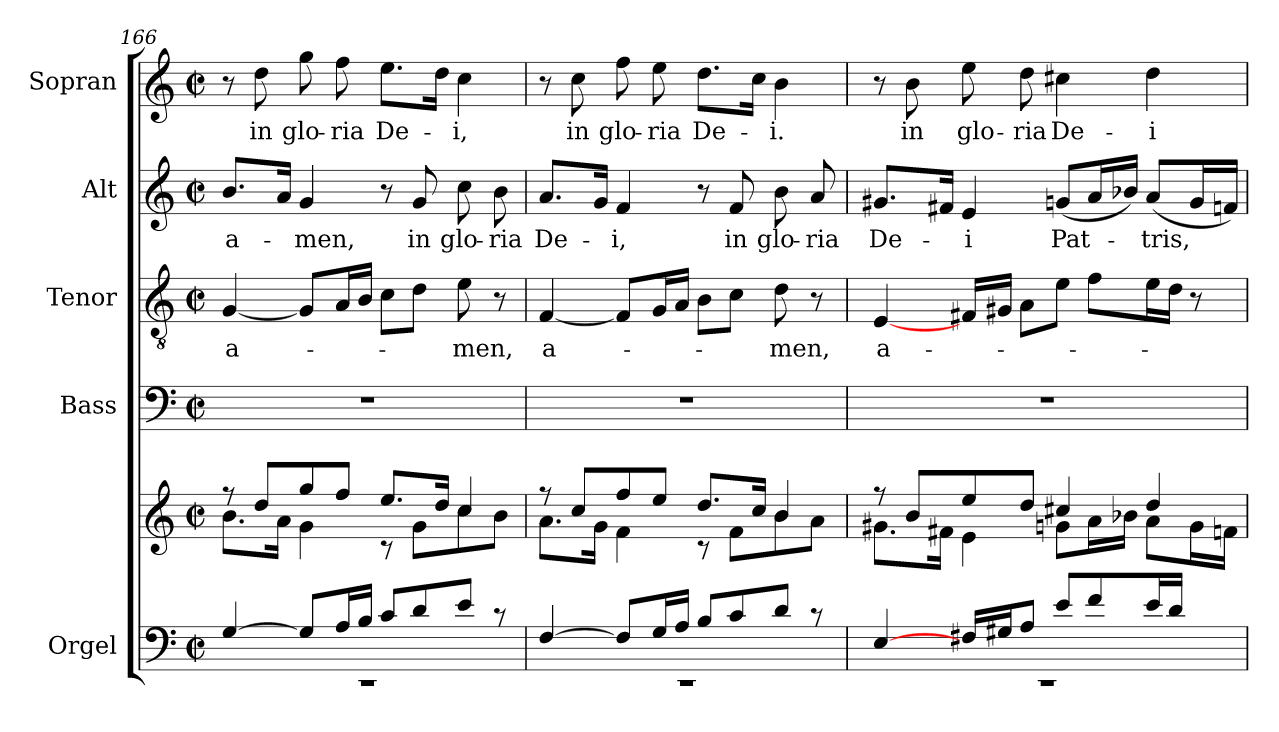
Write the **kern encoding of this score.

**kern	**kern	**kern	**kern	**text	**kern	**text	**kern	**text
*part5	*part5	*part4	*part3	*part3	*part2	*part2	*part1	*part1
*staff6	*staff5	*staff4	*staff3	*staff3	*staff2	*staff2	*staff1	*staff1
*I"Orgel	*	*I"Bass	*I"Tenor	*	*I"Alt	*	*I"Sopran	*
*I'Org.	*	*I'B	*I'T	*	*I'A	*	*I'S	*
*clefF4	*clefG2	*clefF4	*clefGv2	*	*clefG2	*	*clefG2	*
*k[]	*k[]	*k[]	*k[]	*	*k[]	*	*k[]	*
*C:	*C:	*C:	*C:	*	*C:	*	*C:	*
*M2/2	*M2/2	*M2/2	*M2/2	*	*M2/2	*	*M2/2	*
*met(c|)	*met(c|)	*met(c|)	*met(c|)	*	*met(c|)	*	*met(c|)	*
=166	=166	=166	=166	=166	=166	=166	=166	=166
*^	*^	*	*	*	*	*	*	*
!	!	!	!	!	!	!LO:LY:b	!	!LO:LY:b	!	!
[>4G/	1rEE	8rff	8.b\L	1r	[4G/	a-	8.b/L	a-	8r	.
!	!	!	!	!	!	!	!	!	!	!LO:LY:b
.	.	8dd/L	.	.	.	.	.	.	8dd\	in
.	.	.	16a\Jk	.	.	.	16a/Jk	.	.	.
!	!	!	!	!	!	!	!	!LO:LY:b	!	!LO:LY:b
8G/L]	.	8gg/	4g\	.	8G/L]	.	4g/	-men,	8gg\	glo-
!	!	!	!	!	!	!	!	!	!	!LO:LY:b
16A/L	.	8ff/J	.	.	16A/L	.	.	.	8ff\	-ria
16B/JJ	.	.	.	.	16B/JJ	.	.	.	.	.
!	!	!	!	!	!	!	!	!	!	!LO:LY:b
8c/L	.	8.ee/L	8rc	.	8c\L	.	8r	.	8.ee\L	De-
!	!	!	!	!	!	!	!	!LO:LY:b	!	!
8d/	.	.	8g\L	.	8d\J	.	8g/	in	.	.
.	.	16dd/Jk	.	.	.	.	.	.	16dd\Jk	.
!	!	!	!	!	!	!LO:LY:b	!	!LO:LY:b	!	!LO:LY:b
8e/J	.	4cc/	8cc\	.	8e\	-men,	8cc\	glo-	4cc\	-i,
!	!	!	!	!	!	!	!	!LO:LY:b	!	!
8rc	.	.	8b\J	.	8r	.	8b\	-ria	.	.
!!LO:LB:g=z
=167	=167	=167	=167	=167	=167	=167	=167	=167	=167	=167
!	!	!	!	!	!	!LO:LY:b	!	!LO:LY:b	!	!
[>4F/	1rEE	8ree	8.a\L	1r	[4F/	a-	8.a/L	De-	8r	.
!	!	!	!	!	!	!	!	!	!	!LO:LY:b
.	.	8cc/L	.	.	.	.	.	.	8cc\	in
.	.	.	16g\Jk	.	.	.	16g/Jk	.	.	.
!	!	!	!	!	!	!	!	!LO:LY:b	!	!LO:LY:b
8F/L]	.	8ff/	4f\	.	8F/L]	.	4f/	-i,	8ff\	glo-
!	!	!	!	!	!	!	!	!	!	!LO:LY:b
16G/L	.	8ee/J	.	.	16G/L	.	.	.	8ee\	-ria
16A/JJ	.	.	.	.	16A/JJ	.	.	.	.	.
!	!	!	!	!	!	!	!	!	!	!LO:LY:b
8B/L	.	8.dd/L	8rc	.	8B\L	.	8r	.	8.dd\L	De-
!	!	!	!	!	!	!	!	!LO:LY:b	!	!
8c/	.	.	8f\L	.	8c\J	.	8f/	in	.	.
.	.	16cc/Jk	.	.	.	.	.	.	16cc\Jk	.
!	!	!	!	!	!	!LO:LY:b	!	!LO:LY:b	!	!LO:LY:b
8d/J	.	4b/	8b\	.	8d\	-men,	8b\	glo-	4b\	-i.
!	!	!	!	!	!	!	!	!LO:LY:b	!	!
8rc	.	.	8a\J	.	8r	.	8a/	-ria	.	.
=168	=168	=168	=168	=168	=168	=168	=168	=168	=168	=168
!	!	!	!	!	!	!LO:LY:b	!	!LO:LY:b	!	!
[>4E/	1rEE	8ree	8.g#X\L	1r	[4E/	a-	8.g#X/L	De-	8r	.
!	!	!	!	!	!	!	!	!	!	!LO:LY:b
.	.	8b/L	.	.	.	.	.	.	8b\	in
.	.	.	16f#X\Jk	.	.	.	16f#X/Jk	.	.	.
!	!	!	!	!	!	!	!	!LO:LY:b	!	!LO:LY:b
16F#X/LL	.	8ee/	4e\	.	16F#X/LL	.	4e/	-i	8ee\	glo-
16G#X/J	.	.	.	.	16G#X/JJ	.	.	.	.	.
!	!	!	!	!	!	!	!	!	!	!LO:LY:b
8A/J	.	8dd/J	.	.	8A\L	.	.	.	8dd\	-ria
!	!	!	!	!	!	!	!	!LO:LY:b	!	!LO:LY:b
8e/L	.	4cc#X/	8gn\L	.	8e\J	.	(<8gn/L	Pat-	4cc#X\	De-
8f/	.	.	16a\L	.	8f\L	.	16a/L	.	.	.
.	.	.	16b-X\JJ	.	.	.	16b-X/JJ)	.	.	.
!	!	!	!	!	!	!	!	!LO:LY:b	!	!LO:LY:b
16e/L	.	4dd/	8a\L	.	16e\L	.	(<8a/L	-tris,	4dd\	-i
16d/JJ	.	.	.	.	16d\JJ	.	.	.	.	.
8ryy	.	.	16g\L	.	8r	.	16g/L	.	.	.
.	.	.	16fn\JJ	.	.	.	16fn/JJ)	.	.	.
*v	*v	*	*	*	*	*	*	*	*	*
*	*v	*v	*	*	*	*	*	*	*
=	=	=	=	=	=	=	=	=
*-	*-	*-	*-	*-	*-	*-	*-	*-
